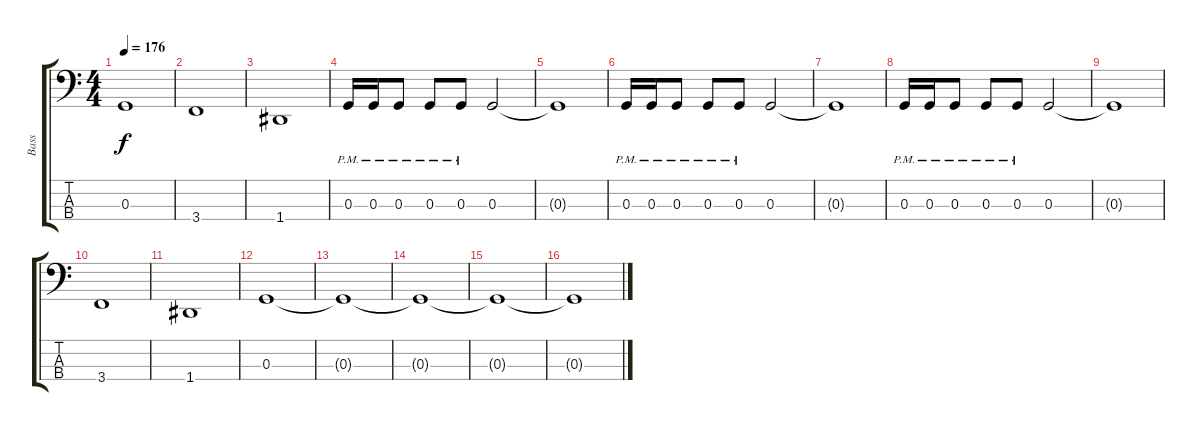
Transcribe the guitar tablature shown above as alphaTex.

\track ("Bass" "Bass") {instrument electricbassfinger}
\staff {score tabs}
\tuning (F2 C2 G1 D1) {hide}
\ts (4 4)
\tempo 176
\clef f4
\ks c
0.3{t}.1{dy f} |
3.4.1 |
1.4.1 |
0.3{pm}.16 0.3{pm}.16 0.3{pm}.8 0.3{pm}.8 0.3{pm}.8 0.3.2 |
0.3{t}.1 |
0.3{pm}.16 0.3{pm}.16 0.3{pm}.8 0.3{pm}.8 0.3{pm}.8 0.3.2 |
0.3{t}.1 |
0.3{pm}.16 0.3{pm}.16 0.3{pm}.8 0.3{pm}.8 0.3{pm}.8 0.3.2 |
0.3{t}.1 |
3.4.1 |
1.4.1 |
0.3.1{volume 8} |
0.3{t}.1 |
0.3{t}.1 |
0.3{t}.1 |
0.3{t}.1{volume 0}
